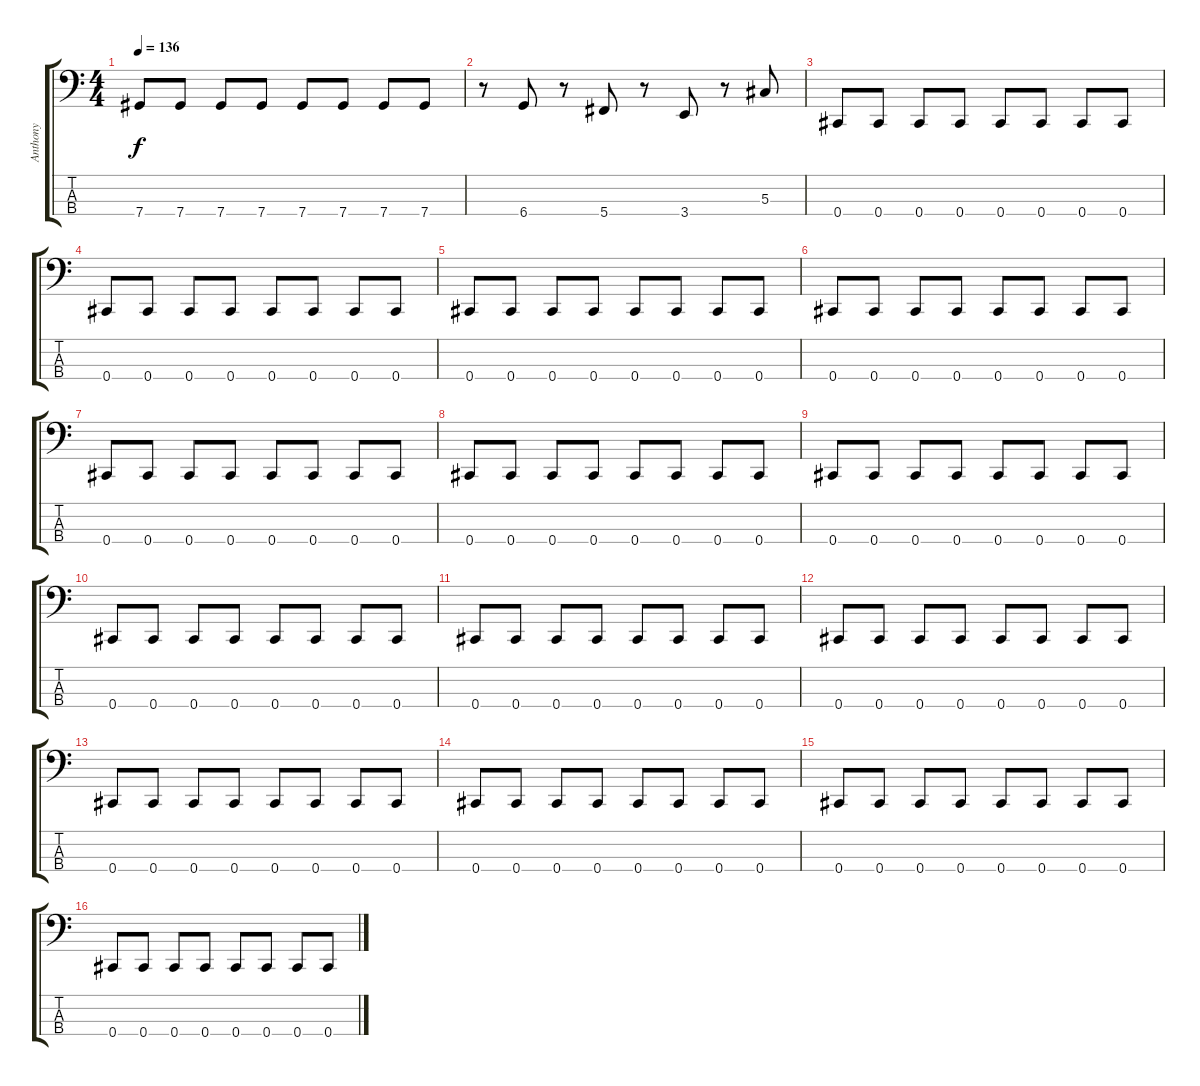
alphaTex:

\track ("Anthony" "Anthony") {instrument electricbassfinger}
\staff {score tabs}
\tuning (Gb2 Db2 Ab1 Db1) {hide}
\ts (4 4)
\tempo 136
\clef f4
\ks c
7.4.8{dy f} 7.4.8 7.4.8 7.4.8 7.4.8 7.4.8 7.4.8 7.4.8 |
r.8 6.4.8 r.8 5.4.8 r.8 3.4.8 r.8 5.3.8 |
0.4.8 0.4.8 0.4.8 0.4.8 0.4.8 0.4.8 0.4.8 0.4.8 |
0.4.8 0.4.8 0.4.8 0.4.8 0.4.8 0.4.8 0.4.8 0.4.8 |
0.4.8 0.4.8 0.4.8 0.4.8 0.4.8 0.4.8 0.4.8 0.4.8 |
0.4.8 0.4.8 0.4.8 0.4.8 0.4.8 0.4.8 0.4.8 0.4.8 |
0.4.8 0.4.8 0.4.8 0.4.8 0.4.8 0.4.8 0.4.8 0.4.8 |
0.4.8 0.4.8 0.4.8 0.4.8 0.4.8 0.4.8 0.4.8 0.4.8 |
0.4.8 0.4.8 0.4.8 0.4.8 0.4.8 0.4.8 0.4.8 0.4.8 |
0.4.8 0.4.8 0.4.8 0.4.8 0.4.8 0.4.8 0.4.8 0.4.8 |
0.4.8 0.4.8 0.4.8 0.4.8 0.4.8 0.4.8 0.4.8 0.4.8 |
0.4.8 0.4.8 0.4.8 0.4.8 0.4.8 0.4.8 0.4.8 0.4.8 |
0.4.8 0.4.8 0.4.8 0.4.8 0.4.8 0.4.8 0.4.8 0.4.8 |
0.4.8 0.4.8 0.4.8 0.4.8 0.4.8 0.4.8 0.4.8 0.4.8 |
0.4.8 0.4.8 0.4.8 0.4.8 0.4.8 0.4.8 0.4.8 0.4.8 |
0.4.8 0.4.8 0.4.8 0.4.8 0.4.8 0.4.8 0.4.8 0.4.8
